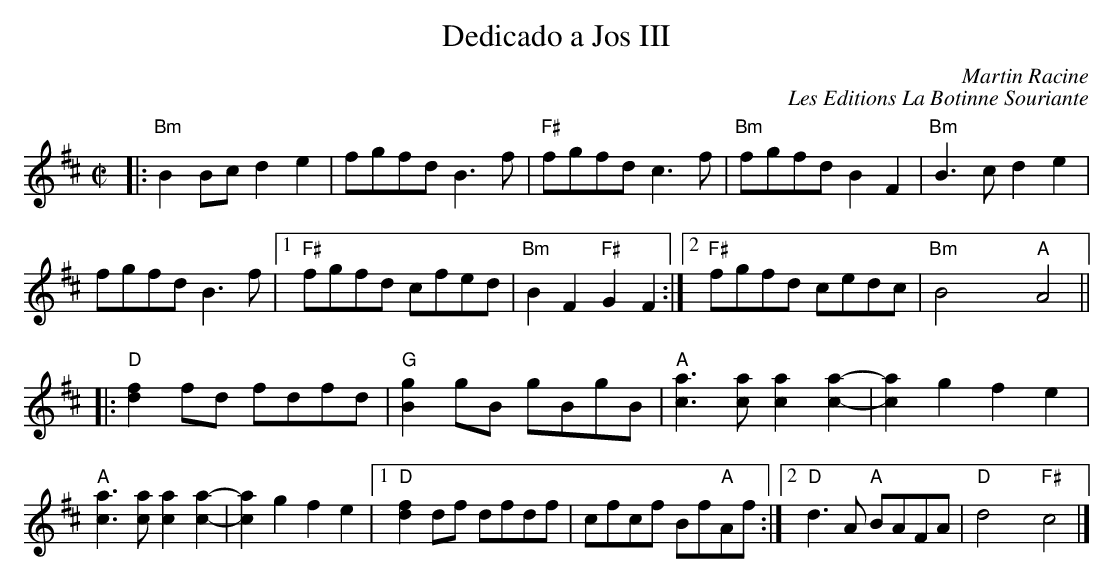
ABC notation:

X:1
T:Dedicado a Jos III
C:Martin Racine
C:Les Editions La Botinne Souriante
M:C|
K: Bm
|:"Bm" B2Bcd2e2|fgfdB2>f2| "F#" fgfdc2>f2| "Bm" fgfdB2F2|"Bm" B2>c2d2e2|
fgfdB2>f2|1 "F#" fgfd cfed| "Bm" B2F2 "F#"G2F2:|2 "F#" fgfd cedc| "Bm" B4 xx"A" A4||
|: "D" [f2d2] fd fdfd| "G" [g2B2]gB gBgB| "A" [a3c3][ac] [a2c2] [a2-c2-]|[a2c2]g2f2e2|
"A" [a3c3][ac] [a2c2] [a2-c2-]|[a2c2]g2f2e2|1"D" [f2d2] df dfdf|cfcf Bf"A"Af:|2"D"d2>A2 "A"BAFA|"D"d4x"F#"c4|]
